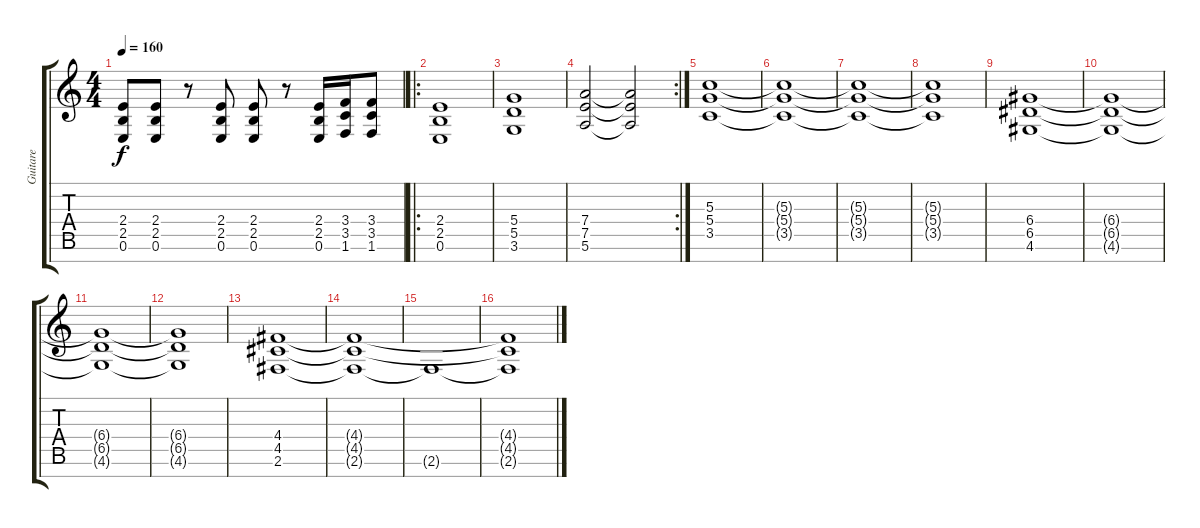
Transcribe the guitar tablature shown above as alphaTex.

\track ("Guitare" "Guitare") {instrument distortionguitar}
\staff {score tabs}
\tuning (E4 B3 G3 D3 A2 E2 B1) {hide}
\ts (4 4)
\tempo 160
\clef g2
\ks c
(2.4 2.5 0.6).8{dy f} (2.4 2.5 0.6).8 r.8 (2.4 2.5 0.6).8 (2.4 2.5 0.6).8 r.8 (2.4 2.5 0.6).16 (3.4 3.5 1.6).16 (3.4 3.5 1.6).8 |
\ro
(2.4 2.5 0.6).1{volume 16} |
(5.4 5.5 3.6).1 |
\rc 2
(7.4 7.5 5.6).2 (7.4{t} 7.5{t} 5.6{t}).2 |
(5.3 5.4 3.5).1{volume 0} |
(5.3{t} 5.4{t} 3.5{t}).1 |
(5.3{t} 5.4{t} 3.5{t}).1 |
(5.3{t} 5.4{t} 3.5{t}).1 |
(6.4 6.5 4.6).1 |
(6.4{t} 6.5{t} 4.6{t}).1 |
(6.4{t} 6.5{t} 4.6{t}).1 |
(6.4{t} 6.5{t} 4.6{t}).1 |
(4.4 4.5 2.6).1 |
(4.4{t} 4.5{t} 2.6{t}).1 |
2.6{t}.1 |
(4.4{t} 4.5{t} 2.6{t}).1
